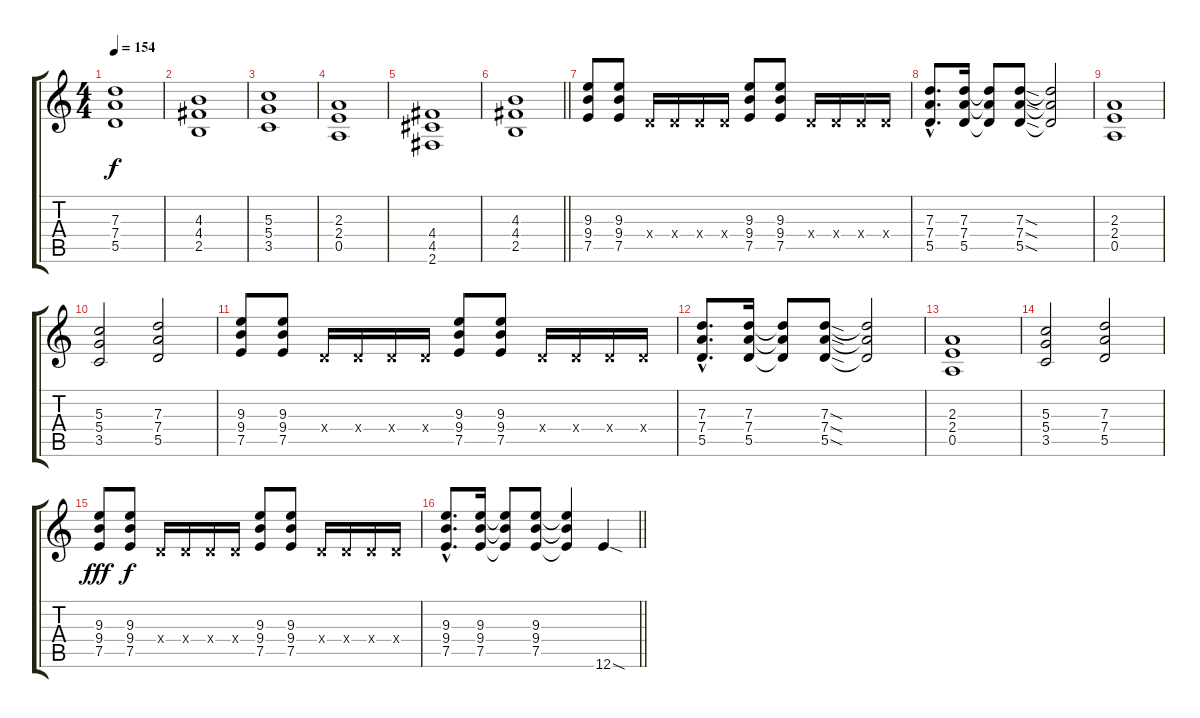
\track "" {instrument distortionguitar}
\staff {score tabs}
\tuning (E4 B3 G3 D3 A2 E2) {hide}
\ts (4 4)
\tempo 154
\clef g2
\ks c
(7.3 7.4 5.5).1{dy f} |
(4.3 4.4 2.5).1 |
(5.3 5.4 3.5).1 |
(2.3 2.4 0.5).1 |
(4.4 4.5 2.6).1 |
\barLineRight lightlight
(4.3 4.4 2.5).1 |
(9.3 9.4 7.5).8 (9.3 9.4 7.5).8 0.4{x}.16 0.4{x}.16 0.4{x}.16 0.4{x}.16 (9.3 9.4 7.5).8 (9.3 9.4 7.5).8 0.4{x}.16 0.4{x}.16 0.4{x}.16 0.4{x}.16 |
(7.3{hac} 7.4{hac} 5.5{hac}).8{d} (7.3 7.4 5.5).16 (7.3{t} 7.4{t} 5.5{t}).8 (7.3{sod} 7.4{sod} 5.5{sod}).8 (7.3{t} 7.4{t} 5.5{t}).2 |
(2.3 2.4 0.5).1 |
(5.3 5.4 3.5).2 (7.3 7.4 5.5).2 |
(9.3 9.4 7.5).8 (9.3 9.4 7.5).8 0.4{x}.16 0.4{x}.16 0.4{x}.16 0.4{x}.16 (9.3 9.4 7.5).8 (9.3 9.4 7.5).8 0.4{x}.16 0.4{x}.16 0.4{x}.16 0.4{x}.16 |
(7.3{hac} 7.4{hac} 5.5{hac}).8{d} (7.3 7.4 5.5).16 (7.3{t} 7.4{t} 5.5{t}).8 (7.3{sod} 7.4{sod} 5.5{sod}).8 (7.3{t} 7.4{t} 5.5{t}).2 |
(2.3 2.4 0.5).1 |
(5.3 5.4 3.5).2 (7.3 7.4 5.5).2 |
(9.3 9.4 7.5).8{dy fff} (9.3 9.4 7.5).8{dy f} 0.4{x}.16 0.4{x}.16 0.4{x}.16 0.4{x}.16 (9.3 9.4 7.5).8 (9.3 9.4 7.5).8 0.4{x}.16 0.4{x}.16 0.4{x}.16 0.4{x}.16 |
\barLineRight lightlight
(9.3{hac} 9.4{hac} 7.5{hac}).8{d} (9.3 9.4 7.5).16 (9.3{t} 9.4{t} 7.5{t}).8 (9.3 9.4 7.5).8 (9.3{t} 9.4{t} 7.5{t}).4 12.6{sod}.4
